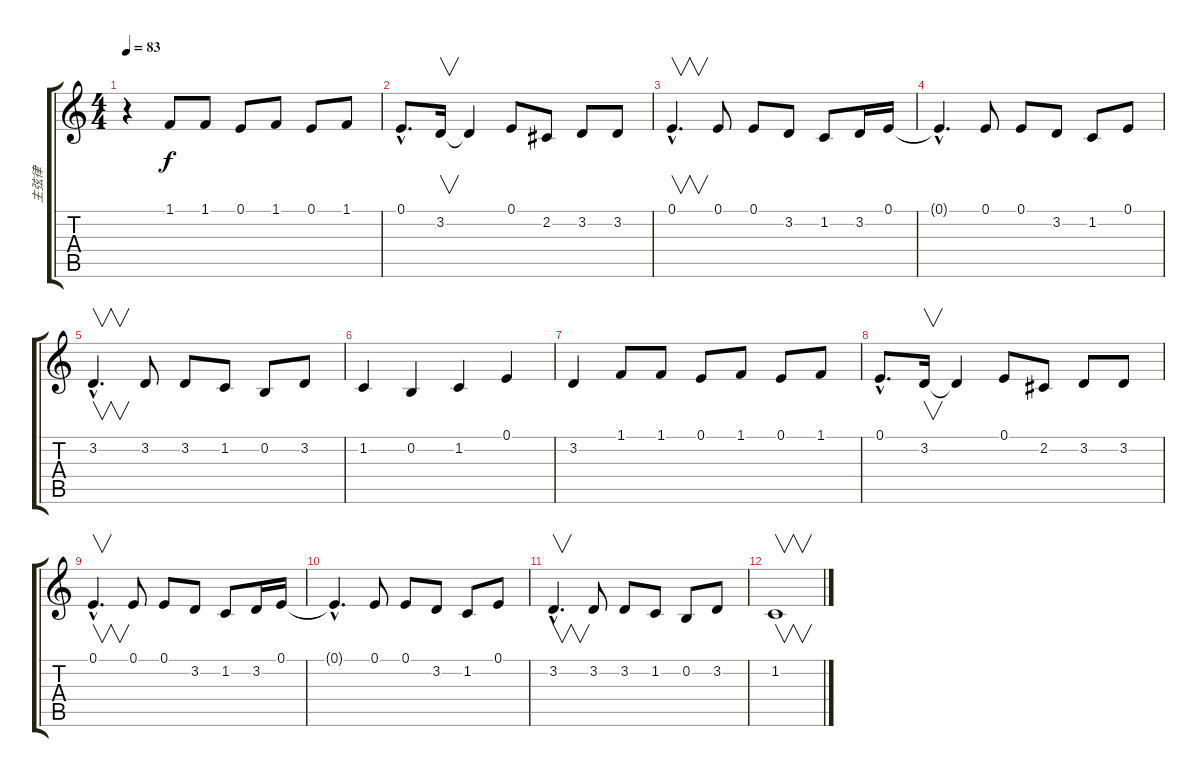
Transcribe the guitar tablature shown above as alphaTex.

\track ("主弦律" "主弦律") {instrument tenorsax}
\staff {score tabs}
\tuning (E4 B3 G3 D3 A2 E2) {hide}
\ts (4 4)
\tempo 83
\clef g2
\ks c
r.4{dy f} 1.1.8 1.1.8 0.1.8 1.1.8 0.1.8 1.1.8 |
0.1{hac}.8{d} 3.2.16{v} 3.2{t}.4 0.1.8 2.2.8 3.2.8 3.2.8 |
0.1{hac}.4{v d} 0.1.8 0.1.8 3.2.8 1.2.8 3.2.16 0.1.16 |
0.1{hac t}.4{d} 0.1.8 0.1.8 3.2.8 1.2.8 0.1.8 |
3.2{hac}.4{v d} 3.2.8 3.2.8 1.2.8 0.2.8 3.2.8 |
1.2.4 0.2.4 1.2.4 0.1.4 |
3.2.4 1.1.8 1.1.8 0.1.8 1.1.8 0.1.8 1.1.8 |
0.1{hac}.8{d} 3.2.16{v} 3.2{t}.4 0.1.8 2.2.8 3.2.8 3.2.8 |
0.1{hac}.4{v d} 0.1.8 0.1.8 3.2.8 1.2.8 3.2.16 0.1.16 |
0.1{hac t}.4{d} 0.1.8 0.1.8 3.2.8 1.2.8 0.1.8 |
3.2{hac}.4{v d} 3.2.8 3.2.8 1.2.8 0.2.8 3.2.8 |
1.2.1{v}
